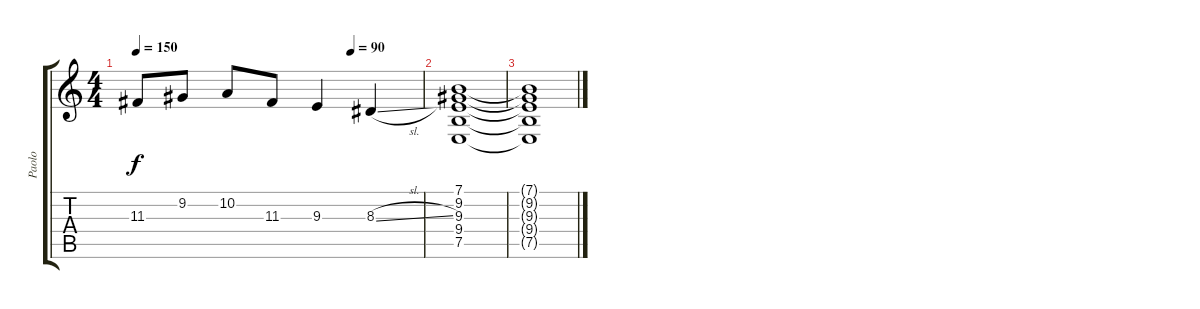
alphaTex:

\track ("Paolo" "Paolo") {instrument steeldrums}
\staff {score tabs}
\tuning (E4 B3 G3 D3 A2 E2) {hide}
\ts (4 4)
\tempo 150
\tempo (90 0.75)
\clef g2
\ks c
11.3.8{dy f} 9.2.8 10.2.8 11.3.8 9.3.4 8.3{sl}.4 |
(7.1 9.2 9.3 9.4 7.5).1 |
(7.1{t} 9.2{t} 9.3{t} 9.4{t} 7.5{t}).1
